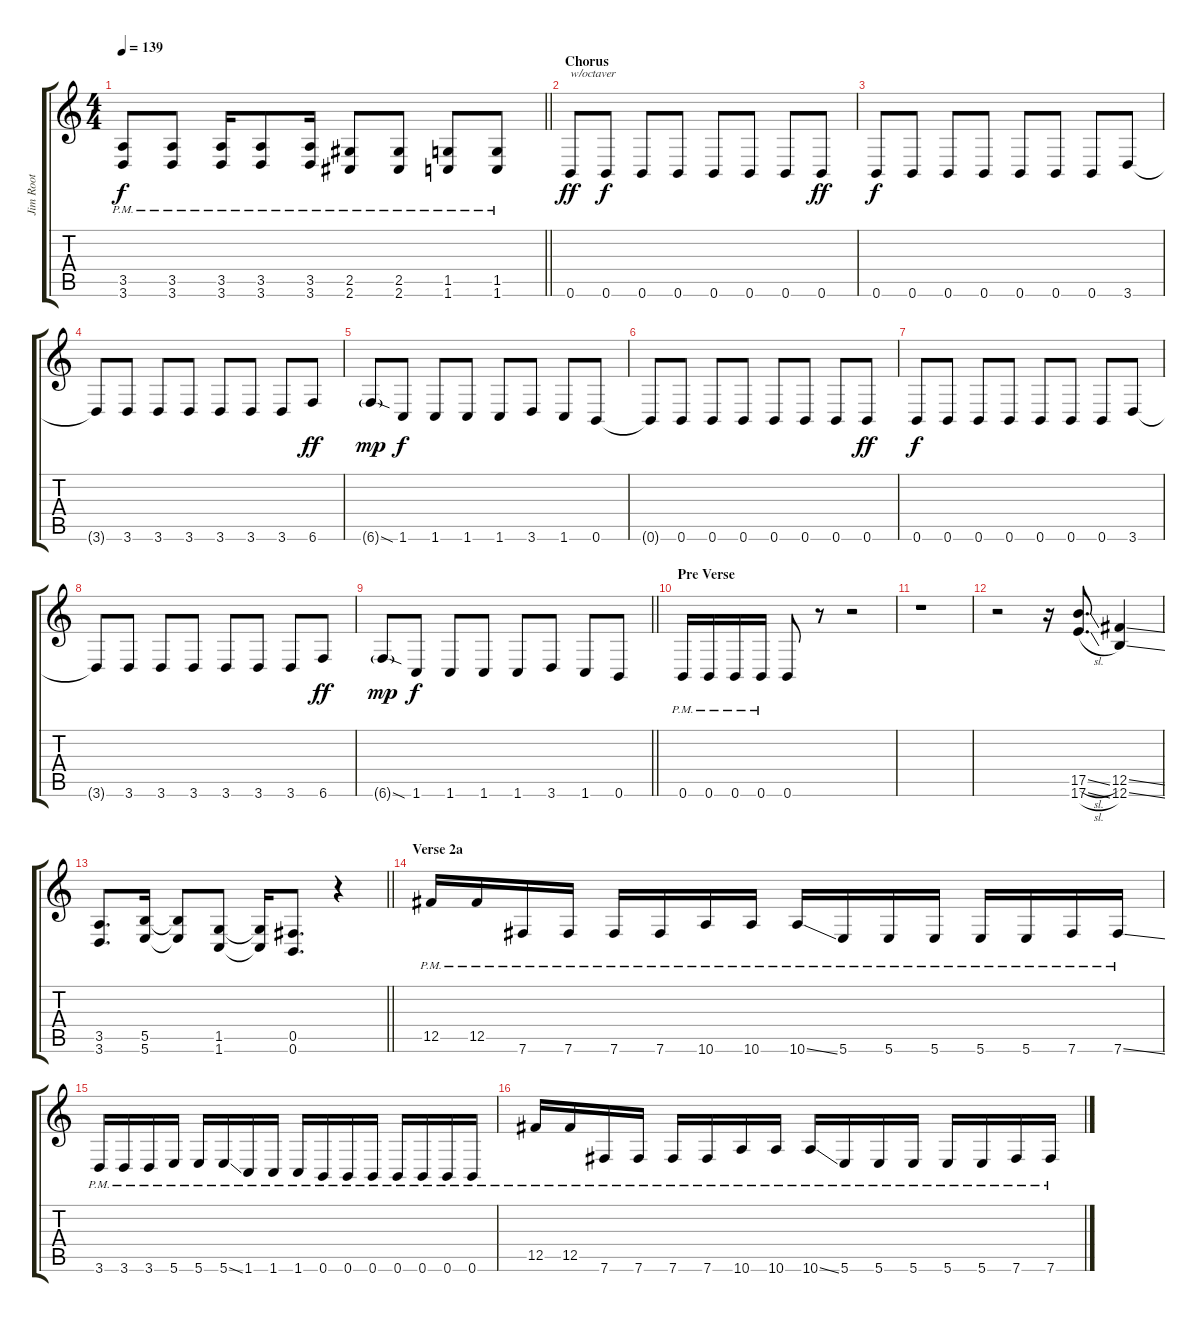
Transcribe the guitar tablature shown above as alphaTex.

\track ("Jim Root" "Jim Root") {instrument distortionguitar}
\staff {score tabs}
\tuning (Db4 Ab3 E3 B2 Gb2 B1) {hide}
\ts (4 4)
\tempo 139
\clef g2
\barLineRight lightlight
\ks c
(3.5{pm} 3.6{pm}).8{dy f} (3.5{pm} 3.6{pm}).8 (3.5{pm} 3.6{pm}).16 (3.5{pm} 3.6{pm}).8 (3.5{pm} 3.6{pm}).16 (2.5{pm} 2.6{pm}).8 (2.5{pm} 2.6{pm}).8 (1.5{pm} 1.6{pm}).8 (1.5{pm} 1.6{pm}).8 |
\section ("" "Chorus")
0.6.8{txt "w/octaver" dy ff} 0.6.8{dy f} 0.6.8 0.6.8 0.6.8 0.6.8 0.6.8 0.6.8{dy ff} |
0.6.8{dy f} 0.6.8 0.6.8 0.6.8 0.6.8 0.6.8 0.6.8 3.6.8 |
3.6{t}.8 3.6.8 3.6.8 3.6.8 3.6.8 3.6.8 3.6.8 6.6.8{dy ff} |
6.6{sod g}.8{dy mp} 1.6.8{dy f} 1.6.8 1.6.8 1.6.8 3.6.8 1.6.8 0.6.8 |
0.6{t}.8 0.6.8 0.6.8 0.6.8 0.6.8 0.6.8 0.6.8 0.6.8{dy ff} |
0.6.8{dy f} 0.6.8 0.6.8 0.6.8 0.6.8 0.6.8 0.6.8 3.6.8 |
3.6{t}.8 3.6.8 3.6.8 3.6.8 3.6.8 3.6.8 3.6.8 6.6.8{dy ff} |
\barLineRight lightlight
6.6{sod g}.8{dy mp} 1.6.8{dy f} 1.6.8 1.6.8 1.6.8 3.6.8 1.6.8 0.6.8 |
\section ("" "Pre Verse")
0.6{pm}.16 0.6{pm}.16 0.6{pm}.16 0.6{pm}.16 0.6.8 r.8 r.2 |
r.1 |
r.2 r.16 (17.5{sl} 17.6{sl}).8{d} (12.5{ss} 12.6{ss}).4 |
\barLineRight lightlight
(3.5 3.6).8{d} (5.5 5.6).16 (5.5{t} 5.6{t}).8 (1.5 1.6).8 (1.5{t} 1.6{t}).16 (0.5 0.6).8{d} r.4 |
\section ("" "Verse 2a")
12.5{pm}.16 12.5{pm}.16 7.6{pm}.16 7.6{pm}.16 7.6{pm}.16 7.6{pm}.16 10.6{pm}.16 10.6{pm}.16 10.6{ss pm}.16 5.6{pm}.16 5.6{pm}.16 5.6{pm}.16 5.6{pm}.16 5.6{pm}.16 7.6{pm}.16 7.6{ss pm}.16 |
3.6{pm}.16 3.6{pm}.16 3.6{pm}.16 5.6{pm}.16 5.6{pm}.16 5.6{ss pm}.16 1.6{pm}.16 1.6{pm}.16 1.6{pm}.16 0.6{pm}.16 0.6{pm}.16 0.6{pm}.16 0.6{pm}.16 0.6{pm}.16 0.6{pm}.16 0.6{pm}.16 |
12.5{pm}.16 12.5{pm}.16 7.6{pm}.16 7.6{pm}.16 7.6{pm}.16 7.6{pm}.16 10.6{pm}.16 10.6{pm}.16 10.6{ss pm}.16 5.6{pm}.16 5.6{pm}.16 5.6{pm}.16 5.6{pm}.16 5.6{pm}.16 7.6{pm}.16 7.6{ss pm}.16
